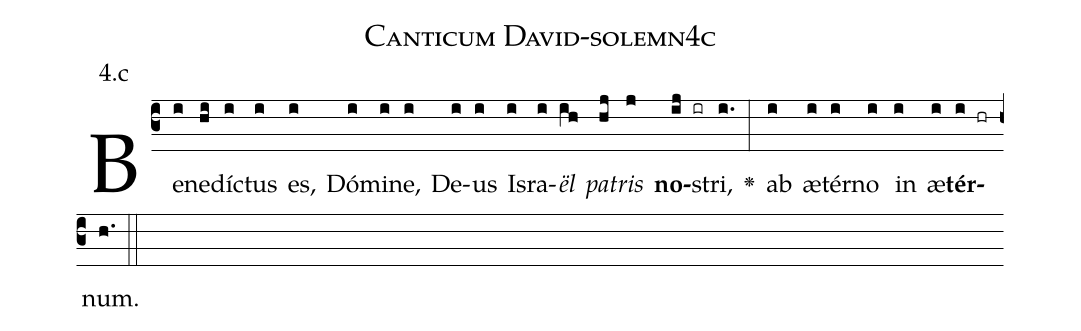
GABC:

name: Canticum David-solemn4c;
annotation: 4.c;
%%
(c3)Be(i)ne(hi)dí(i)ctus(i) es,(i) Dó(i)mi(i)ne,(i) De(i)us(i) Is(i)ra(i)<i>ël</i>(ih) <i>pa</i>(hj)<i>tris</i>(j) <b>no</b>(ij ir)stri,(i.) <v>\greheightstar</v>(:) ab(i) æ(i)tér(i)no(i) in(i) æ(i)<b>tér</b>(i hr)num.(h.) (::)


%E(i) u(i) o(i) u(i) a(i) e.(h.) (::)
